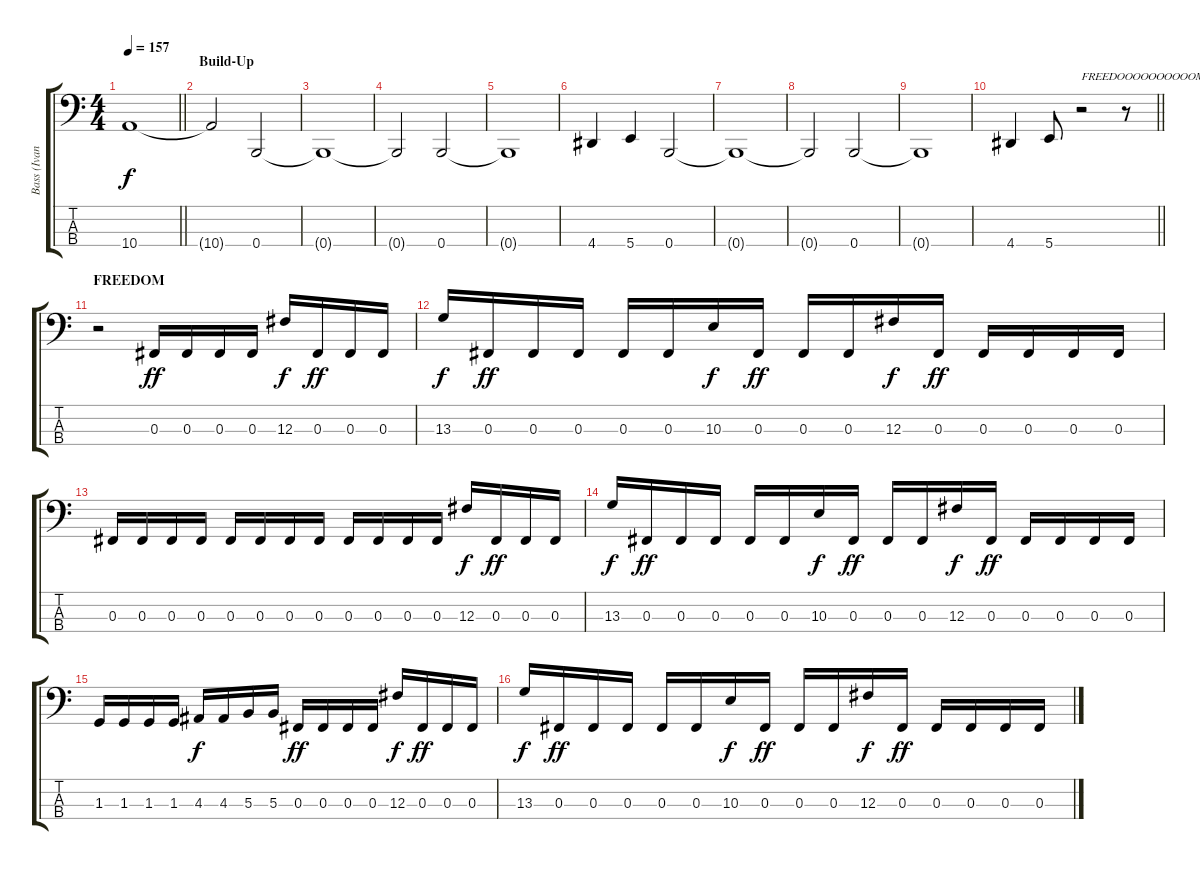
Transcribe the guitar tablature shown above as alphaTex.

\track ("Bass (Ivan)" "Bass (Ivan") {instrument electricbasspick}
\staff {score tabs}
\tuning (E2 B1 Gb1 B0) {hide}
\ts (4 4)
\tempo 157
\clef f4
\barLineRight lightlight
\ks c
10.4.1{dy f} |
\section ("" "Build-Up")
10.4{t}.2 0.4.2 |
0.4{t}.1 |
0.4{t}.2 0.4.2 |
0.4{t}.1 |
4.4.4 5.4.4 0.4.2 |
0.4{t}.1 |
0.4{t}.2 0.4.2 |
0.4{t}.1 |
\barLineRight lightlight
4.4.4 5.4.8 r.2{txt "FREEDOOOOOOOOOOM"} r.8 |
\section ("" "FREEDOM")
r.2 0.3.16{dy ff} 0.3.16 0.3.16 0.3.16 12.3.16{dy f} 0.3.16{dy ff} 0.3.16 0.3.16 |
13.3.16{dy f} 0.3.16{dy ff} 0.3.16 0.3.16 0.3.16 0.3.16 10.3.16{dy f} 0.3.16{dy ff} 0.3.16 0.3.16 12.3.16{dy f} 0.3.16{dy ff} 0.3.16 0.3.16 0.3.16 0.3.16 |
0.3.16 0.3.16 0.3.16 0.3.16 0.3.16 0.3.16 0.3.16 0.3.16 0.3.16 0.3.16 0.3.16 0.3.16 12.3.16{dy f} 0.3.16{dy ff} 0.3.16 0.3.16 |
13.3.16{dy f} 0.3.16{dy ff} 0.3.16 0.3.16 0.3.16 0.3.16 10.3.16{dy f} 0.3.16{dy ff} 0.3.16 0.3.16 12.3.16{dy f} 0.3.16{dy ff} 0.3.16 0.3.16 0.3.16 0.3.16 |
1.3.16 1.3.16 1.3.16 1.3.16 4.3.16{dy f} 4.3.16 5.3.16 5.3.16 0.3.16{dy ff} 0.3.16 0.3.16 0.3.16 12.3.16{dy f} 0.3.16{dy ff} 0.3.16 0.3.16 |
13.3.16{dy f} 0.3.16{dy ff} 0.3.16 0.3.16 0.3.16 0.3.16 10.3.16{dy f} 0.3.16{dy ff} 0.3.16 0.3.16 12.3.16{dy f} 0.3.16{dy ff} 0.3.16 0.3.16 0.3.16 0.3.16
